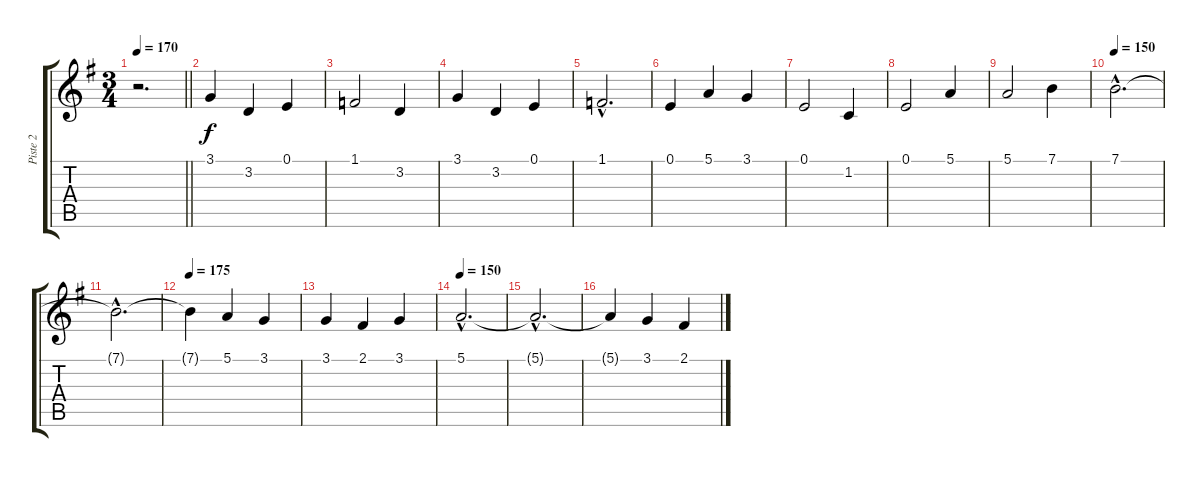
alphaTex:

\track ("Piste 2" "Piste 2") {instrument musicbox}
\staff {score tabs}
\tuning (E4 B3 G3 D3 A2 E2) {hide}
\ts (3 4)
\tempo 170
\clef g2
\barLineRight lightlight
\ks g
r.2{d dy f} |
3.1.4{volume 10 instrument tangoaccordion} 3.2.4 0.1.4 |
1.1.2 3.2.4 |
3.1.4 3.2.4 0.1.4 |
1.1{hac}.2{d} |
0.1.4 5.1.4 3.1.4 |
0.1.2 1.2.4 |
0.1.2 5.1.4 |
5.1.2 7.1.4 |
\tempo 155
\tempo 150
7.1{hac}.2{d} |
7.1{hac t}.2{d} |
\tempo 175
7.1{t}.4 5.1.4 3.1.4 |
3.1.4 2.1.4 3.1.4 |
\tempo 150
5.1{hac}.2{d} |
5.1{hac t}.2{d} |
5.1{t}.4 3.1.4 2.1.4
